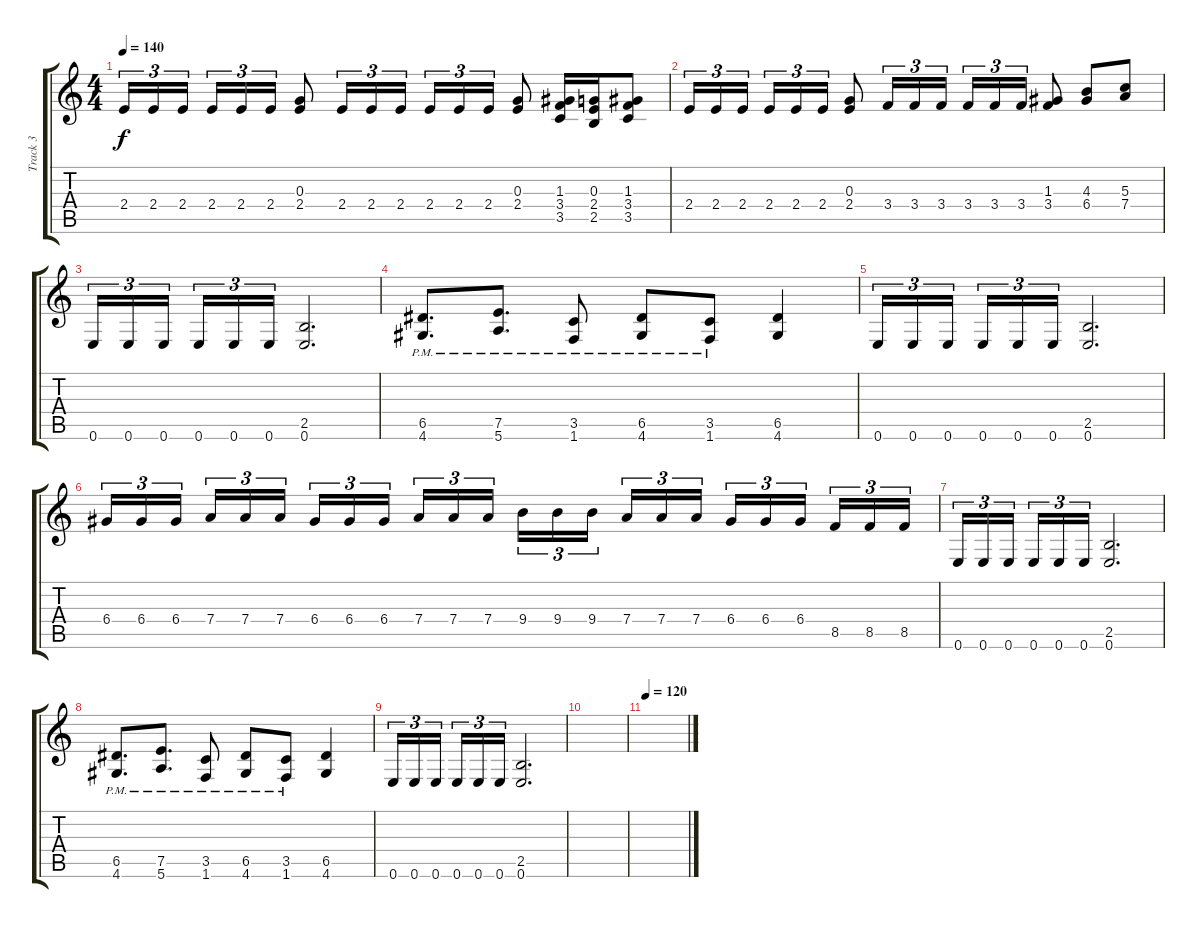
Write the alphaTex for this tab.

\track ("Track 3" "Track 3") {instrument distortionguitar}
\staff {score tabs}
\tuning (E4 B3 G3 D3 A2 E2) {hide}
\ts (4 4)
\tempo 140
\clef g2
\ks c
2.4.16{tu (3 2) dy f} 2.4.16{tu (3 2)} 2.4.16{tu (3 2) beam splitsecondary} 2.4.16{tu (3 2)} 2.4.16{tu (3 2)} 2.4.16{tu (3 2)} (0.3 2.4).8 2.4.16{tu (3 2)} 2.4.16{tu (3 2)} 2.4.16{tu (3 2)} 2.4.16{tu (3 2)} 2.4.16{tu (3 2)} 2.4.16{tu (3 2)} (0.3 2.4).8 (1.3 3.4 3.5).16 (0.3 2.4 2.5).16 (1.3 3.4 3.5).8 |
2.4.16{tu (3 2)} 2.4.16{tu (3 2)} 2.4.16{tu (3 2) beam splitsecondary} 2.4.16{tu (3 2)} 2.4.16{tu (3 2)} 2.4.16{tu (3 2)} (0.3 2.4).8 3.4.16{tu (3 2)} 3.4.16{tu (3 2)} 3.4.16{tu (3 2)} 3.4.16{tu (3 2)} 3.4.16{tu (3 2)} 3.4.16{tu (3 2)} (1.3 3.4).8 (4.3 6.4).8 (5.3 7.4).8 |
0.6.16{tu (3 2)} 0.6.16{tu (3 2)} 0.6.16{tu (3 2) beam splitsecondary} 0.6.16{tu (3 2)} 0.6.16{tu (3 2)} 0.6.16{tu (3 2)} (2.5 0.6).2{d} |
(6.5{pm} 4.6{pm}).8{d} (7.5{pm} 5.6{pm}).8{d} (3.5{pm} 1.6{pm}).8 (6.5{pm} 4.6{pm}).8 (3.5{pm} 1.6{pm}).8 (6.5 4.6).4 |
0.6.16{tu (3 2)} 0.6.16{tu (3 2)} 0.6.16{tu (3 2) beam splitsecondary} 0.6.16{tu (3 2)} 0.6.16{tu (3 2)} 0.6.16{tu (3 2)} (2.5 0.6).2{d} |
6.4.16{tu (3 2)} 6.4.16{tu (3 2)} 6.4.16{tu (3 2) beam splitsecondary} 7.4.16{tu (3 2)} 7.4.16{tu (3 2)} 7.4.16{tu (3 2)} 6.4.16{tu (3 2)} 6.4.16{tu (3 2)} 6.4.16{tu (3 2) beam splitsecondary} 7.4.16{tu (3 2)} 7.4.16{tu (3 2)} 7.4.16{tu (3 2)} 9.4.16{tu (3 2)} 9.4.16{tu (3 2)} 9.4.16{tu (3 2) beam splitsecondary} 7.4.16{tu (3 2)} 7.4.16{tu (3 2)} 7.4.16{tu (3 2)} 6.4.16{tu (3 2)} 6.4.16{tu (3 2)} 6.4.16{tu (3 2) beam splitsecondary} 8.5.16{tu (3 2)} 8.5.16{tu (3 2)} 8.5.16{tu (3 2)} |
0.6.16{tu (3 2)} 0.6.16{tu (3 2)} 0.6.16{tu (3 2) beam splitsecondary} 0.6.16{tu (3 2)} 0.6.16{tu (3 2)} 0.6.16{tu (3 2)} (2.5 0.6).2{d} |
(6.5{pm} 4.6{pm}).8{d} (7.5{pm} 5.6{pm}).8{d} (3.5{pm} 1.6{pm}).8 (6.5{pm} 4.6{pm}).8 (3.5{pm} 1.6{pm}).8 (6.5 4.6).4 |
0.6.16{tu (3 2)} 0.6.16{tu (3 2)} 0.6.16{tu (3 2) beam splitsecondary} 0.6.16{tu (3 2)} 0.6.16{tu (3 2)} 0.6.16{tu (3 2)} (2.5 0.6).2{d} |
|
\tempo 120
